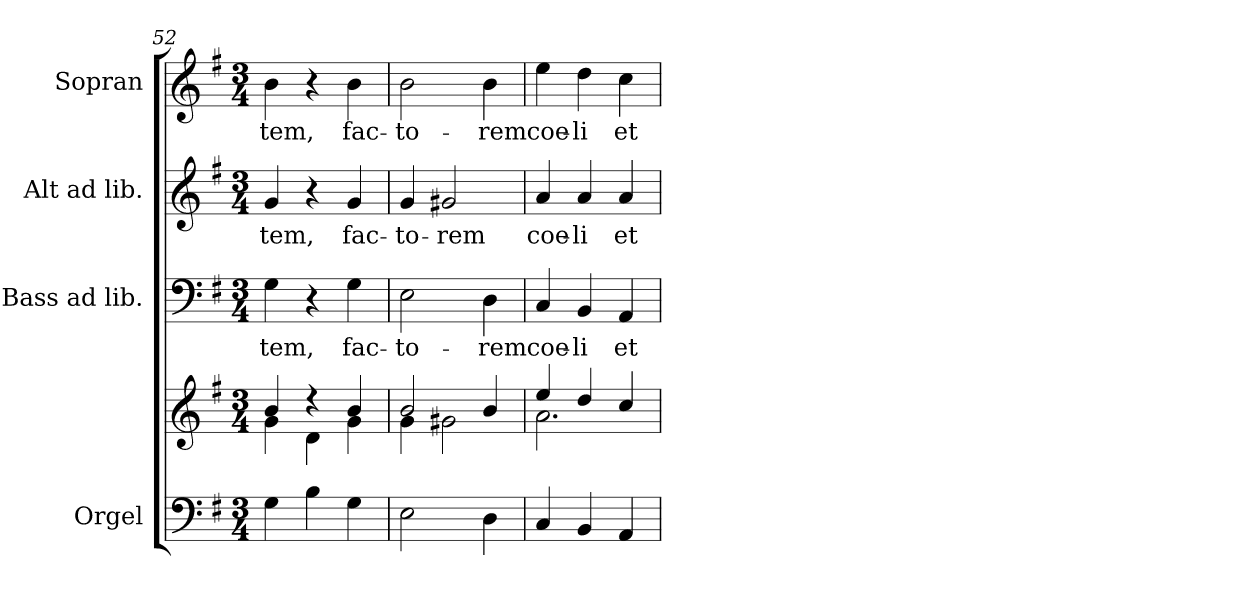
**kern	**kern	**kern	**text	**kern	**text	**kern	**text
*part4	*part4	*part3	*part3	*part2	*part2	*part1	*part1
*staff5	*staff4	*staff3	*staff3	*staff2	*staff2	*staff1	*staff1
*I"Orgel	*	*I"Bass ad lib.	*	*I"Alt ad lib.	*	*I"Sopran	*
*I'Org.	*	*I'B.	*	*I'A.	*	*I'S.	*
*clefF4	*clefG2	*clefF4	*	*clefG2	*	*clefG2	*
*k[f#]	*k[f#]	*k[f#]	*	*k[f#]	*	*k[f#]	*
*G:	*G:	*G:	*	*G:	*	*G:	*
*M3/4	*M3/4	*M3/4	*	*M3/4	*	*M3/4	*
=52	=52	=52	=52	=52	=52	=52	=52
*	*^	*	*	*	*	*	*
!	!	!	!	!LO:LY:b	!	!LO:LY:b	!	!LO:LY:b
4G\	4b/	4g\	4G\	-tem,	4g/	-tem,	4b\	-tem,
4B\	4r	4d\	4r	.	4r	.	4r	.
!	!	!	!	!LO:LY:b	!	!LO:LY:b	!	!LO:LY:b
4G\	4b/	4g\	4G\	fac-	4g/	fac-	4b\	fac-
=53	=53	=53	=53	=53	=53	=53	=53	=53
!	!	!	!	!LO:LY:b	!	!LO:LY:b	!	!LO:LY:b
2E\	2b/	4g\	2E\	-to-	4g/	-to-	2b\	-to-
!	!	!	!	!	!	!LO:LY:b	!	!
.	.	2g#X\	.	.	2g#X/	-rem	.	.
!	!	!	!	!LO:LY:b	!	!	!	!LO:LY:b
4D\	4b/	.	4D\	-rem	.	.	4b\	-rem
=54	=54	=54	=54	=54	=54	=54	=54	=54
!	!	!	!	!LO:LY:b	!	!LO:LY:b	!	!LO:LY:b
4C/	4ee/	2.a\	4C/	coe-	4a/	coe-	4ee\	coe-
!	!	!	!	!LO:LY:b	!	!LO:LY:b	!	!LO:LY:b
4BB/	4dd/	.	4BB/	-li	4a/	-li	4dd\	-li
!	!	!	!	!LO:LY:b	!	!LO:LY:b	!	!LO:LY:b
4AA/	4cc/	.	4AA/	et	4a/	et	4cc\	et
*	*v	*v	*	*	*	*	*	*
=	=	=	=	=	=	=	=
*-	*-	*-	*-	*-	*-	*-	*-
